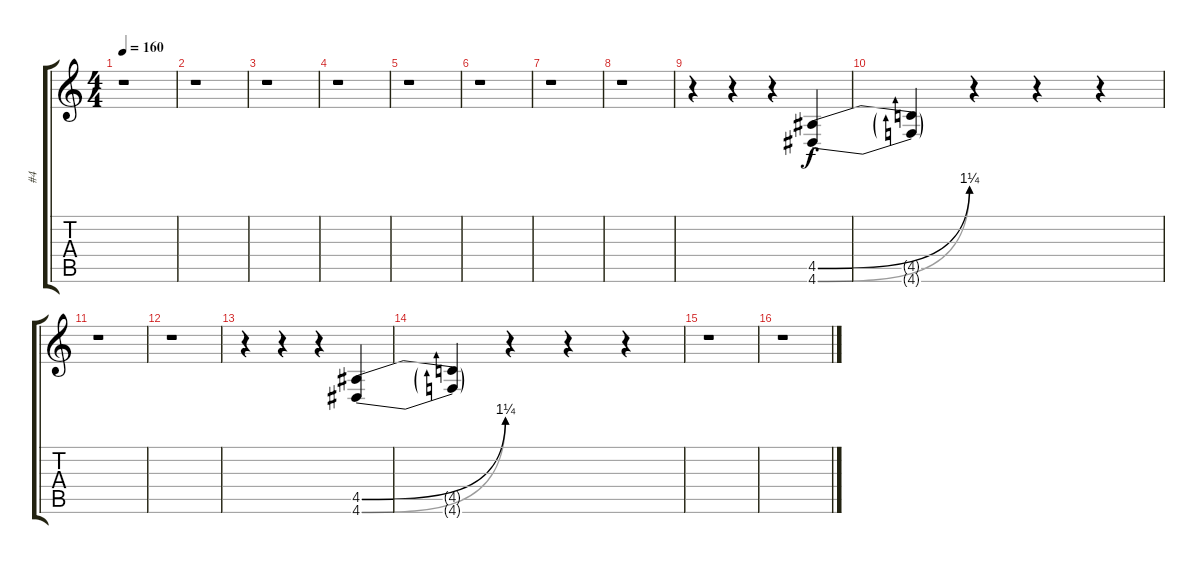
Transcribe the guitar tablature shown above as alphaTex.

\track ("#4" "#4") {instrument distortionguitar}
\staff {score tabs}
\tuning (Db4 Ab3 E3 B2 Gb2 B1) {hide}
\ts (4 4)
\tempo 160
\clef g2
\ks c
r.1{dy f} |
r.1 |
r.1 |
r.1 |
r.1 |
r.1 |
r.1 |
r.1 |
r.4{volume 14} r.4 r.4 (4.5{be (bend 0 0 60 5)} 4.6{be (bend 0 0 60 5)}).4 |
(4.5{t} 4.6{t}).4 r.4 r.4 r.4 |
r.1 |
r.1 |
r.4{volume 14} r.4 r.4 (4.5{be (bend 0 0 60 5)} 4.6{be (bend 0 0 60 5)}).4 |
(4.5{t} 4.6{t}).4 r.4 r.4 r.4 |
r.1 |
r.1
